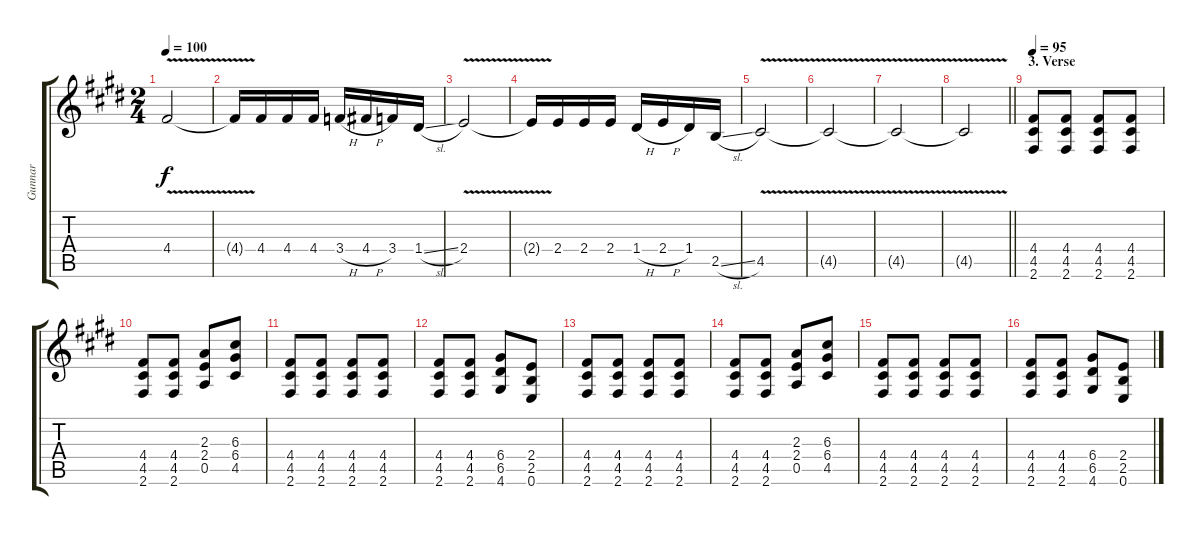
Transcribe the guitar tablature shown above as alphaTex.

\track ("Gunnar" "Gunnar") {instrument distortionguitar}
\staff {score tabs}
\tuning (E4 B3 G3 D3 A2 E2) {hide}
\ts (2 4)
\tempo 100
\clef g2
\ks e
4.4{v}.2{dy f} |
4.4{t}.16 4.4.16 4.4.16 4.4.16 3.4{h}.16 4.4{h}.16 3.4.16 1.4{sl}.16 |
2.4{v}.2 |
2.4{t}.16 2.4.16 2.4.16 2.4.16 1.4{h}.16 2.4{h}.16 1.4.16 2.5{sl}.16 |
4.5{v}.2 |
4.5{t}.2 |
4.5{v t}.2 |
\barLineRight lightlight
4.5{t}.2 |
\section ("" "3. Verse")
\tempo 95
(4.4 4.5 2.6).8{volume 10} (4.4 4.5 2.6).8 (4.4 4.5 2.6).8 (4.4 4.5 2.6).8 |
(4.4 4.5 2.6).8 (4.4 4.5 2.6).8 (2.3 2.4 0.5).8 (6.3 6.4 4.5).8 |
(4.4 4.5 2.6).8 (4.4 4.5 2.6).8 (4.4 4.5 2.6).8 (4.4 4.5 2.6).8 |
(4.4 4.5 2.6).8 (4.4 4.5 2.6).8 (6.4 6.5 4.6).8 (2.4 2.5 0.6).8 |
(4.4 4.5 2.6).8 (4.4 4.5 2.6).8 (4.4 4.5 2.6).8 (4.4 4.5 2.6).8 |
(4.4 4.5 2.6).8 (4.4 4.5 2.6).8 (2.3 2.4 0.5).8 (6.3 6.4 4.5).8 |
(4.4 4.5 2.6).8 (4.4 4.5 2.6).8 (4.4 4.5 2.6).8 (4.4 4.5 2.6).8 |
(4.4 4.5 2.6).8 (4.4 4.5 2.6).8 (6.4 6.5 4.6).8 (2.4 2.5 0.6).8
